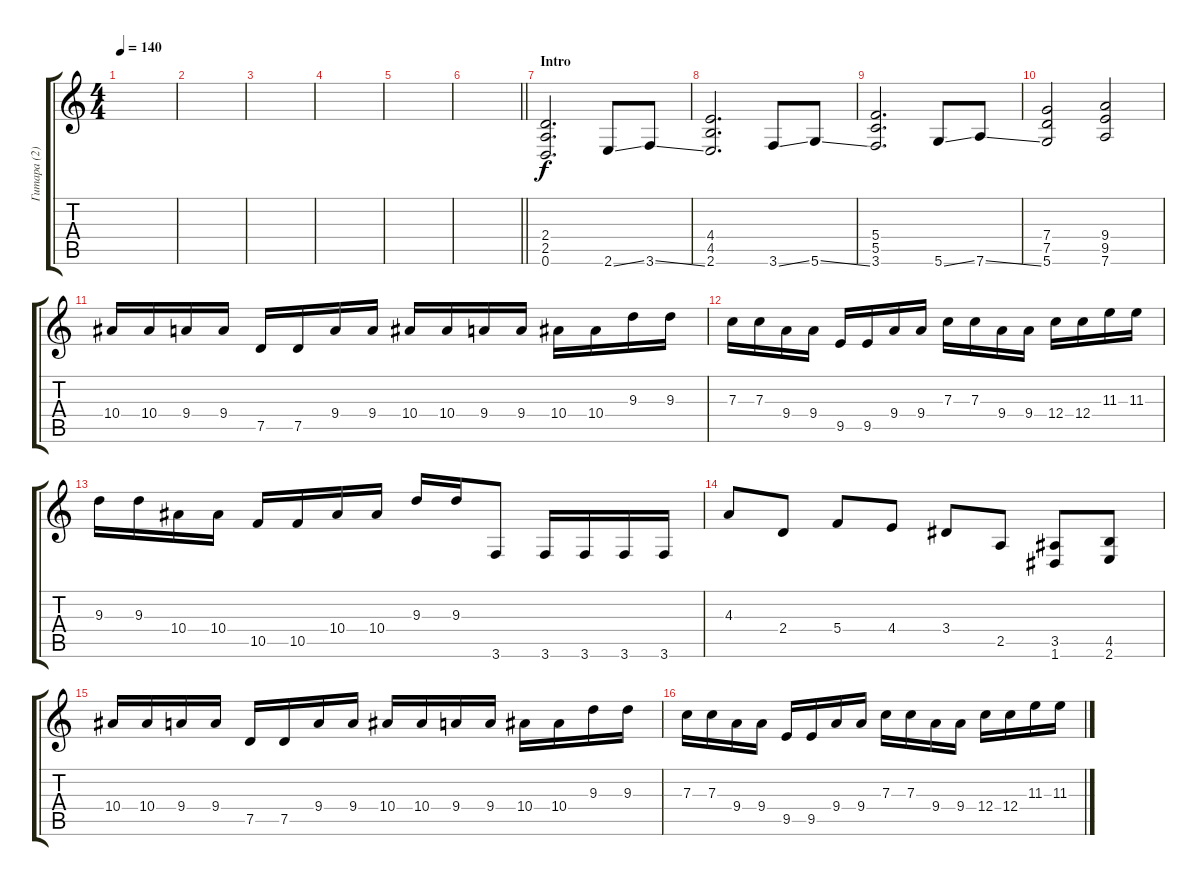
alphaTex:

\track ("Гитара (2)" "Гитара (2)") {instrument distortionguitar}
\staff {score tabs}
\tuning (D4 A3 F3 C3 G2 D2) {hide}
\ts (4 4)
\tempo 140
\clef g2
\ks c
|
|
|
|
|
\barLineRight lightlight
|
\section ("" "Intro")
(2.4 2.5 0.6).2{d} 2.6{ss}.8 3.6{ss}.8 |
(4.4 4.5 2.6).2{d} 3.6{ss}.8 5.6{ss}.8 |
(5.4 5.5 3.6).2{d} 5.6{ss}.8 7.6{ss}.8 |
(7.4 7.5 5.6).2 (9.4 9.5 7.6).2 |
10.4.16 10.4.16 9.4.16 9.4.16 7.5.16 7.5.16 9.4.16 9.4.16 10.4.16 10.4.16 9.4.16 9.4.16 10.4.16 10.4.16 9.3.16 9.3.16 |
7.3.16 7.3.16 9.4.16 9.4.16 9.5.16 9.5.16 9.4.16 9.4.16 7.3.16 7.3.16 9.4.16 9.4.16 12.4.16 12.4.16 11.3.16 11.3.16 |
9.3.16 9.3.16 10.4.16 10.4.16 10.5.16 10.5.16 10.4.16 10.4.16 9.3.16 9.3.16 3.6.8 3.6.16 3.6.16 3.6.16 3.6.16 |
4.3.8 2.4.8 5.4.8 4.4.8 3.4.8 2.5.8 (3.5 1.6).8 (4.5 2.6).8 |
10.4.16 10.4.16 9.4.16 9.4.16 7.5.16 7.5.16 9.4.16 9.4.16 10.4.16 10.4.16 9.4.16 9.4.16 10.4.16 10.4.16 9.3.16 9.3.16 |
7.3.16 7.3.16 9.4.16 9.4.16 9.5.16 9.5.16 9.4.16 9.4.16 7.3.16 7.3.16 9.4.16 9.4.16 12.4.16 12.4.16 11.3.16 11.3.16
